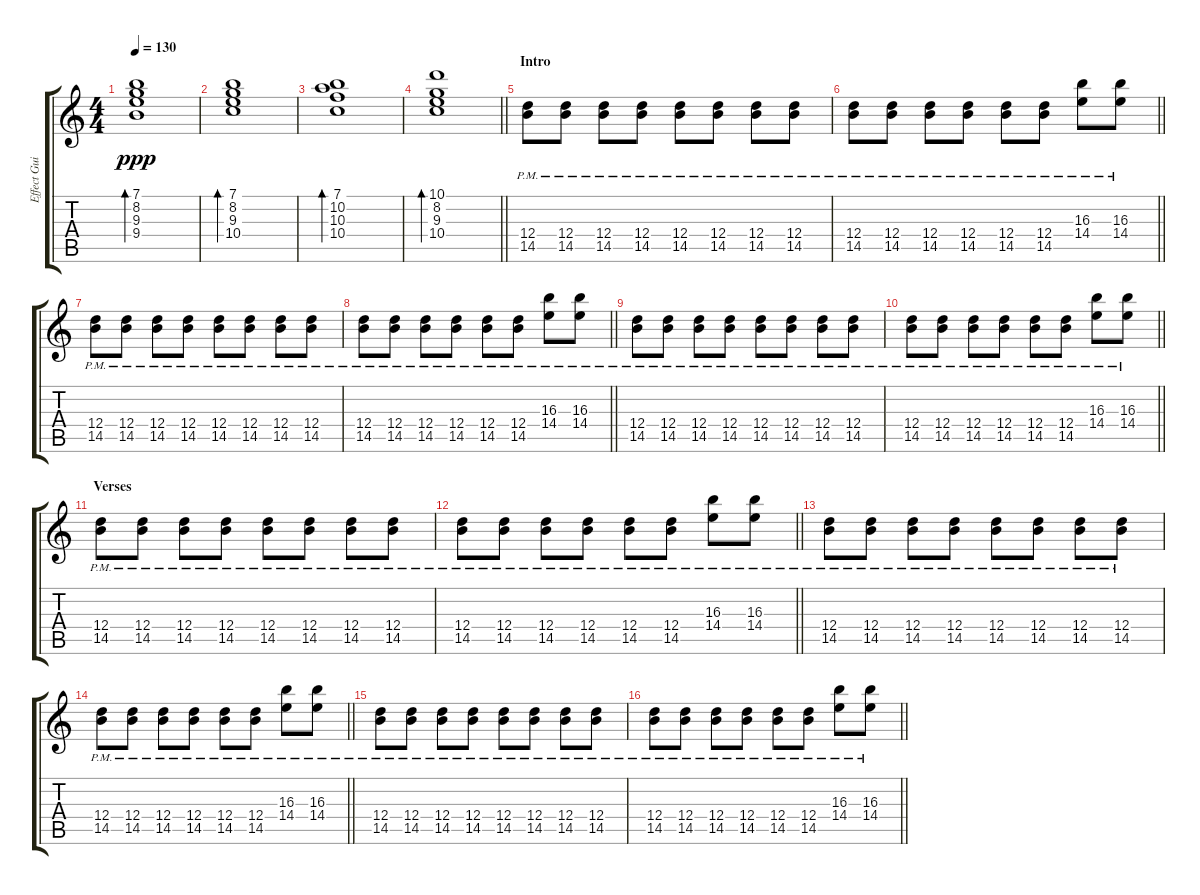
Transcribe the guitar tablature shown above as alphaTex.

\track ("Effect Guitar and Rythmn Guitar" "Effect Gui") {instrument overdrivenguitar}
\staff {score tabs}
\tuning (E4 B3 G3 D3 A2 E2) {hide}
\ts (4 4)
\tempo 130
\clef g2
\ks c
(7.1 8.2 9.3 9.4).1{bd 480 dy ppp} |
(7.1 8.2 9.3 10.4).1{bd 480} |
(7.1 10.2 10.3 10.4).1{bd 480} |
\barLineRight lightlight
(10.1 8.2 9.3 10.4).1{bd 480} |
\section ("" "Intro")
(12.4{pm} 14.5{pm}).8 (12.4{pm} 14.5{pm}).8 (12.4{pm} 14.5{pm}).8 (12.4{pm} 14.5{pm}).8 (12.4{pm} 14.5{pm}).8 (12.4{pm} 14.5{pm}).8 (12.4{pm} 14.5{pm}).8 (12.4{pm} 14.5{pm}).8 |
\barLineRight lightlight
(12.4{pm} 14.5{pm}).8 (12.4{pm} 14.5{pm}).8 (12.4{pm} 14.5{pm}).8 (12.4{pm} 14.5{pm}).8 (12.4{pm} 14.5{pm}).8 (12.4{pm} 14.5{pm}).8 (16.3{pm} 14.4{pm}).8 (16.3{pm} 14.4{pm}).8 |
(12.4{pm} 14.5{pm}).8 (12.4{pm} 14.5{pm}).8 (12.4{pm} 14.5{pm}).8 (12.4{pm} 14.5{pm}).8 (12.4{pm} 14.5{pm}).8 (12.4{pm} 14.5{pm}).8 (12.4{pm} 14.5{pm}).8 (12.4{pm} 14.5{pm}).8 |
\barLineRight lightlight
(12.4{pm} 14.5{pm}).8 (12.4{pm} 14.5{pm}).8 (12.4{pm} 14.5{pm}).8 (12.4{pm} 14.5{pm}).8 (12.4{pm} 14.5{pm}).8 (12.4{pm} 14.5{pm}).8 (16.3{pm} 14.4{pm}).8 (16.3{pm} 14.4{pm}).8 |
(12.4{pm} 14.5{pm}).8 (12.4{pm} 14.5{pm}).8 (12.4{pm} 14.5{pm}).8 (12.4{pm} 14.5{pm}).8 (12.4{pm} 14.5{pm}).8 (12.4{pm} 14.5{pm}).8 (12.4{pm} 14.5{pm}).8 (12.4{pm} 14.5{pm}).8 |
\barLineRight lightlight
(12.4{pm} 14.5{pm}).8 (12.4{pm} 14.5{pm}).8 (12.4{pm} 14.5{pm}).8 (12.4{pm} 14.5{pm}).8 (12.4{pm} 14.5{pm}).8 (12.4{pm} 14.5{pm}).8 (16.3{pm} 14.4{pm}).8 (16.3{pm} 14.4{pm}).8 |
\section ("" "Verses")
(12.4{pm} 14.5{pm}).8 (12.4{pm} 14.5{pm}).8 (12.4{pm} 14.5{pm}).8 (12.4{pm} 14.5{pm}).8 (12.4{pm} 14.5{pm}).8 (12.4{pm} 14.5{pm}).8 (12.4{pm} 14.5{pm}).8 (12.4{pm} 14.5{pm}).8 |
\barLineRight lightlight
(12.4{pm} 14.5{pm}).8 (12.4{pm} 14.5{pm}).8 (12.4{pm} 14.5{pm}).8 (12.4{pm} 14.5{pm}).8 (12.4{pm} 14.5{pm}).8 (12.4{pm} 14.5{pm}).8 (16.3{pm} 14.4{pm}).8 (16.3{pm} 14.4{pm}).8 |
(12.4{pm} 14.5{pm}).8 (12.4{pm} 14.5{pm}).8 (12.4{pm} 14.5{pm}).8 (12.4{pm} 14.5{pm}).8 (12.4{pm} 14.5{pm}).8 (12.4{pm} 14.5{pm}).8 (12.4{pm} 14.5{pm}).8 (12.4{pm} 14.5{pm}).8 |
\barLineRight lightlight
(12.4{pm} 14.5{pm}).8 (12.4{pm} 14.5{pm}).8 (12.4{pm} 14.5{pm}).8 (12.4{pm} 14.5{pm}).8 (12.4{pm} 14.5{pm}).8 (12.4{pm} 14.5{pm}).8 (16.3{pm} 14.4{pm}).8 (16.3{pm} 14.4{pm}).8 |
(12.4{pm} 14.5{pm}).8 (12.4{pm} 14.5{pm}).8 (12.4{pm} 14.5{pm}).8 (12.4{pm} 14.5{pm}).8 (12.4{pm} 14.5{pm}).8 (12.4{pm} 14.5{pm}).8 (12.4{pm} 14.5{pm}).8 (12.4{pm} 14.5{pm}).8 |
\barLineRight lightlight
(12.4{pm} 14.5{pm}).8 (12.4{pm} 14.5{pm}).8 (12.4{pm} 14.5{pm}).8 (12.4{pm} 14.5{pm}).8 (12.4{pm} 14.5{pm}).8 (12.4{pm} 14.5{pm}).8 (16.3{pm} 14.4{pm}).8 (16.3{pm} 14.4{pm}).8
